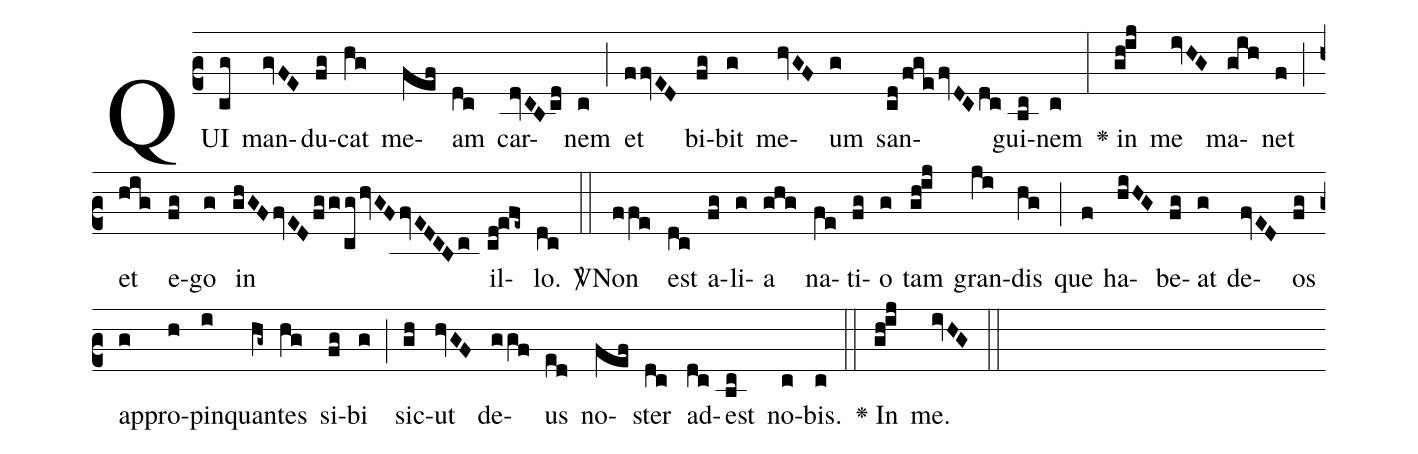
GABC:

%%
(c2)QUI(cg) man(gvFE)du(fg)cat(hg) me(fef)am(dc) car(dvCB/cd)nem(c) (;) et(ffvED) bi(fg)bit(g)

me(hvGF)um(g) san(cd/fge/fvDC/dc)gui(bc)nem(c) (:) <v>\greheightstar</v>~in(gh!ij) me(ivHG) ma(gih)net(f) (;)

et(hig) e(fg)go(g) in(ghGFfvEDfgg/cg/hvGFfvEDCBc) il(cd!efe~)lo.(dc) (::)


<v>\Vbar{}</v>Non(ffe) est(dc) a(fg)li(g)a(ghg) na(fe)ti(fg)o(g) tam(gh!ij) gran(ji)dis(hg) (;)

que(f) ha(hiHG)be(fg)at(g) de(fvED)os(fg) ap(g)pro(h)pin(i)quan(hg~)tes(hg) si(fg)bi(g) (;)

sic(gh)ut(hvGF) de(ggf)us(ed) no(fef)ster(dc) ad(dc)est(bc) no(c)bis.(c) (::)

<v>\greheightstar</v>~In(gh!ij) me.(ivHG) (::)
